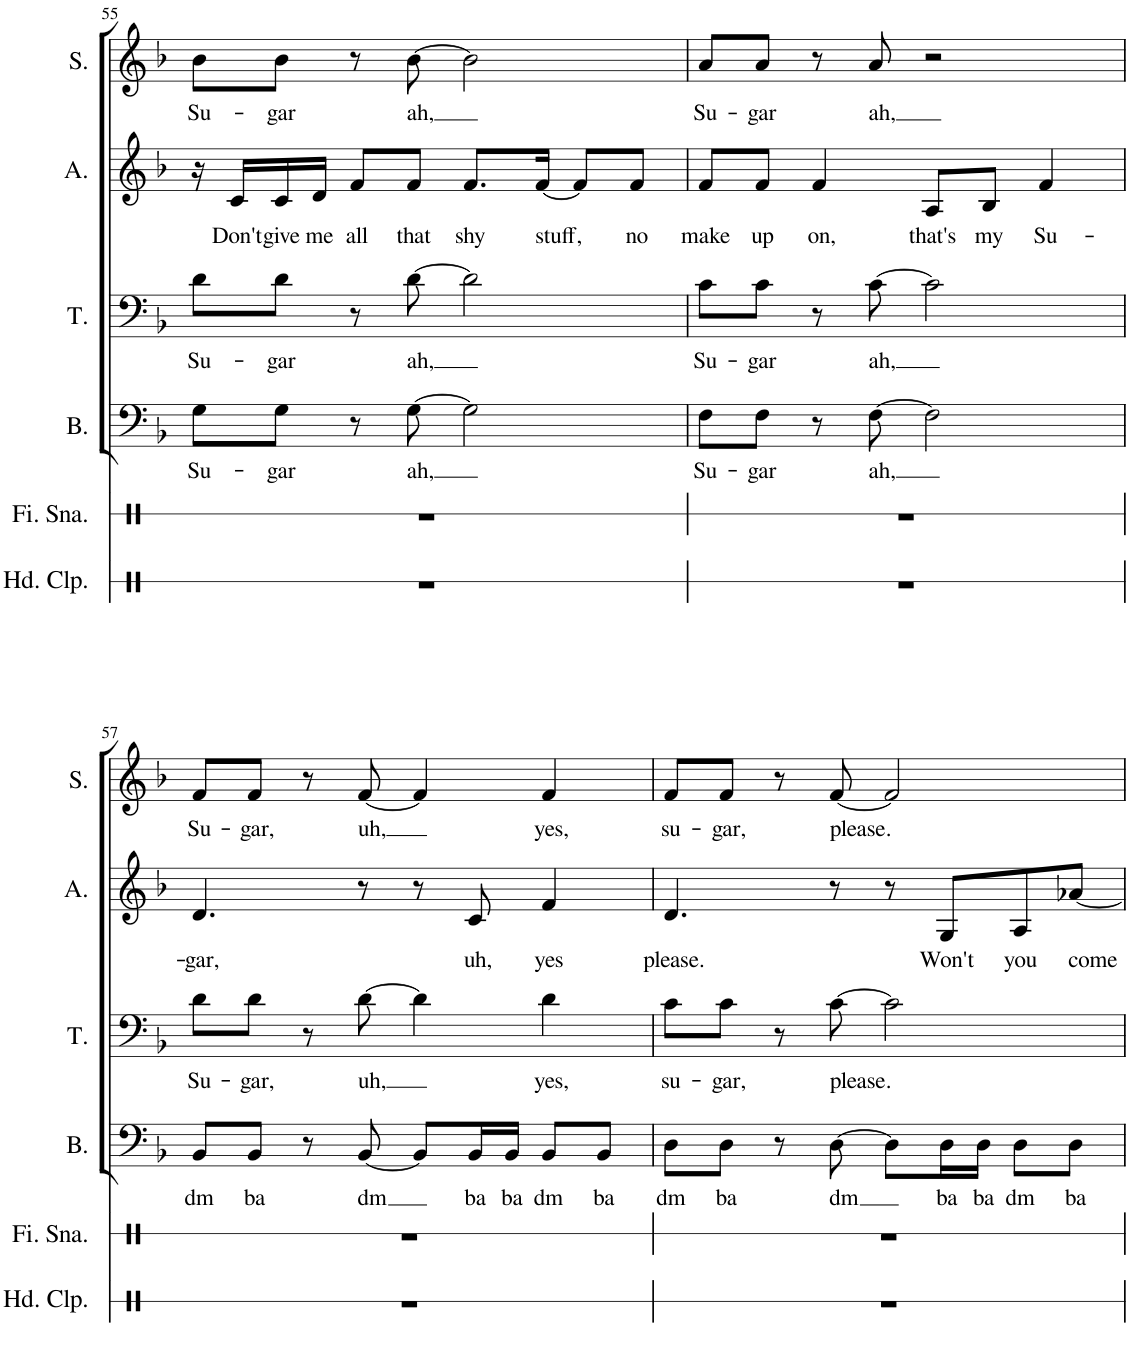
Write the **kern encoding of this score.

**kern	**kern	**kern	**text	**kern	**text	**kern	**text	**kern	**text
*part6	*part5	*part4	*part4	*part3	*part3	*part2	*part2	*part1	*part1
*staff6	*staff5	*staff4	*staff4	*staff3	*staff3	*staff2	*staff2	*staff1	*staff1
*I"Hand Clap	*I"Finger Snap	*I"Bass	*	*I"Tenor	*	*I"Alto	*	*I"Soprano	*
*I'Hd. Clp.	*I'Fi. Sna.	*I'B.	*	*I'T.	*	*I'A.	*	*I'S.	*
!!LO:PB:g=z
*clefX	*clefX	*clefF4	*	*clefF4	*	*clefG2	*	*clefG2	*
*k[]	*k[]	*k[b-]	*	*k[b-]	*	*k[b-]	*	*k[b-]	*
*M4/4	*M4/4	*M4/4	*	*M4/4	*	*M4/4	*	*M4/4	*
=55	=55	=55	=55	=55	=55	=55	=55	=55	=55
!	!	!	!LO:LY:b	!	!LO:LY:b	!	!	!	!LO:LY:b
1r	1r	8G\L	Su-	8d\L	Su-	16r	.	8b-\L	Su-
!	!	!	!	!	!	!	!LO:LY:b	!	!
.	.	.	.	.	.	16c/LL	Don't	.	.
!	!	!	!LO:LY:b	!	!LO:LY:b	!	!LO:LY:b	!	!LO:LY:b
.	.	8G\J	-gar	8d\J	-gar	16c/	give	8b-\J	-gar
!	!	!	!	!	!	!	!LO:LY:b	!	!
.	.	.	.	.	.	16d/JJ	me	.	.
!	!	!	!	!	!	!	!LO:LY:b	!	!
.	.	8r	.	8r	.	8f/L	all	8r	.
!	!	!	!LO:LY:b	!	!LO:LY:b	!	!LO:LY:b	!	!LO:LY:b
.	.	[8G\	ah,	[8d\	ah,	8f/J	that	[8b-\	ah,
!	!	!	!	!	!	!	!LO:LY:b	!	!
.	.	2G\]	.	2d\]	.	8.f/L	shy	2b-\]	.
!	!	!	!	!	!	!	!LO:LY:b	!	!
.	.	.	.	.	.	[16f/Jk	stuff,	.	.
.	.	.	.	.	.	8f/L]	.	.	.
!	!	!	!	!	!	!	!LO:LY:b	!	!
.	.	.	.	.	.	8f/J	no	.	.
=56	=56	=56	=56	=56	=56	=56	=56	=56	=56
!	!	!	!LO:LY:b	!	!LO:LY:b	!	!LO:LY:b	!	!LO:LY:b
1r	1r	8F\L	Su-	8c\L	Su-	8f/L	make	8a/L	Su-
!	!	!	!LO:LY:b	!	!LO:LY:b	!	!LO:LY:b	!	!LO:LY:b
.	.	8F\J	-gar	8c\J	-gar	8f/J	up	8a/J	-gar
!	!	!	!	!	!	!	!LO:LY:b	!	!
.	.	8r	.	8r	.	4f/	on,	8r	.
!	!	!	!LO:LY:b	!	!LO:LY:b	!	!	!	!LO:LY:b
.	.	[8F\	ah,	[8c\	ah,	.	.	8a/	ah,
!	!	!	!	!	!	!	!LO:LY:b	!	!
.	.	2F\]	.	2c\]	.	8A/L	that's	2r	.
!	!	!	!	!	!	!	!LO:LY:b	!	!
.	.	.	.	.	.	8B-/J	my	.	.
!	!	!	!	!	!	!	!LO:LY:b	!	!
.	.	.	.	.	.	4f/	Su-	.	.
!!LO:LB:g=z
=57	=57	=57	=57	=57	=57	=57	=57	=57	=57
!	!	!	!LO:LY:b	!	!LO:LY:b	!	!LO:LY:b	!	!LO:LY:b
1r	1r	8BB-/L	dm	8d\L	Su-	4.d/	-gar,	8f/L	Su-
!	!	!	!LO:LY:b	!	!LO:LY:b	!	!	!	!LO:LY:b
.	.	8BB-/J	ba	8d\J	-gar,	.	.	8f/J	-gar,
.	.	8r	.	8r	.	.	.	8r	.
!	!	!	!LO:LY:b	!	!LO:LY:b	!	!	!	!LO:LY:b
.	.	[8BB-/	dm	[8d\	uh,	8r	.	[8f/	uh,
.	.	8BB-/L]	.	4d\]	.	8r	.	4f/]	.
!	!	!	!LO:LY:b	!	!	!	!LO:LY:b	!	!
.	.	16BB-/L	ba	.	.	8c/	uh,	.	.
!	!	!	!LO:LY:b	!	!	!	!	!	!
.	.	16BB-/JJ	ba	.	.	.	.	.	.
!	!	!	!LO:LY:b	!	!LO:LY:b	!	!LO:LY:b	!	!LO:LY:b
.	.	8BB-/L	dm	4d\	yes,	4f/	yes	4f/	yes,
!	!	!	!LO:LY:b	!	!	!	!	!	!
.	.	8BB-/J	ba	.	.	.	.	.	.
=58	=58	=58	=58	=58	=58	=58	=58	=58	=58
!	!	!	!LO:LY:b	!	!LO:LY:b	!	!LO:LY:b	!	!LO:LY:b
1r	1r	8D\L	dm	8c\L	su-	4.d/	please.	8f/L	su-
!	!	!	!LO:LY:b	!	!LO:LY:b	!	!	!	!LO:LY:b
.	.	8D\J	ba	8c\J	-gar,	.	.	8f/J	-gar,
.	.	8r	.	8r	.	.	.	8r	.
!	!	!	!LO:LY:b	!	!LO:LY:b	!	!	!	!LO:LY:b
.	.	[8D\	dm	[8c\	please.	8r	.	[8f/	please.
.	.	8D\L]	.	2c\]	.	8r	.	2f/]	.
!	!	!	!LO:LY:b	!	!	!	!LO:LY:b	!	!
.	.	16D\L	ba	.	.	8G/L	Won't	.	.
!	!	!	!LO:LY:b	!	!	!	!	!	!
.	.	16D\JJ	ba	.	.	.	.	.	.
!	!	!	!LO:LY:b	!	!	!	!LO:LY:b	!	!
.	.	8D\L	dm	.	.	8A/	you	.	.
!	!	!	!LO:LY:b	!	!	!	!LO:LY:b	!	!
.	.	8D\J	ba	.	.	[8a-X/J	come	.	.
=	=	=	=	=	=	=	=	=	=
*-	*-	*-	*-	*-	*-	*-	*-	*-	*-
